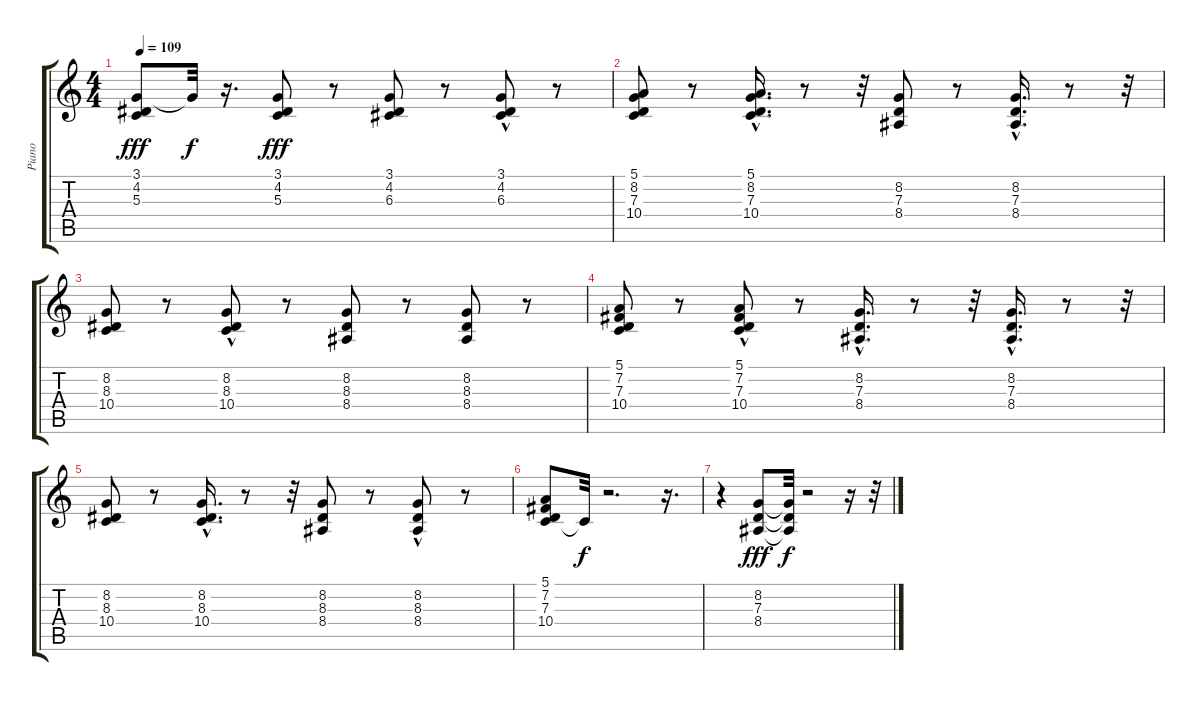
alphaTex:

\track ("Piano" "Piano") {instrument brightacousticpiano}
\staff {score tabs}
\tuning (E4 B3 G3 D3 A2 E2) {hide}
\ts (4 4)
\tempo 109
\clef g2
\ks c
(3.1 4.2 5.3).8{dy fff} 3.1{t}.32{dy f} r.16{d} (3.1 4.2 5.3).8{dy fff} r.8 (3.1 4.2 6.3).8 r.8 (3.1 4.2{hac} 6.3{hac}).8 r.8 |
(5.1 8.2 7.3 10.4).8 r.8 (5.1{hac} 8.2{hac} 7.3{hac} 10.4{hac}).16{d} r.8 r.32 (8.2 7.3 8.4).8 r.8 (8.2{hac} 7.3{hac} 8.4{hac}).16{d} r.8 r.32 |
(8.2 8.3 10.4).8 r.8 (8.2{hac} 8.3{hac} 10.4).8 r.8 (8.2 8.3 8.4).8 r.8 (8.2 8.3 8.4).8 r.8 |
(5.1 7.2 7.3 10.4).8 r.8 (5.1{hac} 7.2 7.3 10.4).8 r.8 (8.2{hac} 7.3{hac} 8.4{hac}).16{d} r.8 r.32 (8.2{hac} 7.3{hac} 8.4{hac}).16{d} r.8 r.32 |
(8.2 8.3 10.4).8 r.8 (8.2{hac} 8.3{hac} 10.4{hac}).16{d} r.8 r.32 (8.2 8.3 8.4).8 r.8 (8.2 8.3{hac} 8.4).8 r.8 |
(5.1 7.2 7.3 10.4).8 10.4{t}.32{dy f} r.2{d} r.16{d} |
r.4 (8.2 7.3 8.4).8{dy fff} (8.2{t} 7.3{t} 8.4{t}).32{dy f} r.2 r.16 r.32
